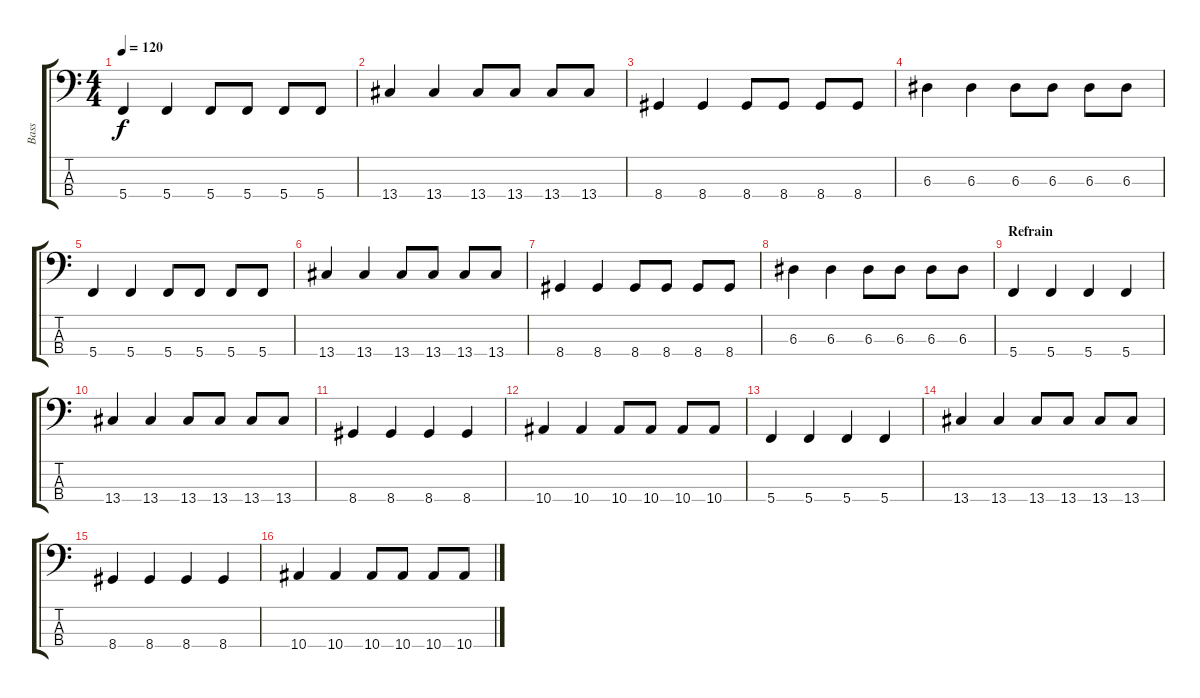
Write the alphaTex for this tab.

\track ("Bass" "Bass") {instrument slapbass2}
\staff {score tabs}
\tuning (G2 D2 A1 C1) {hide}
\ts (4 4)
\tempo 120
\clef f4
\ks c
5.4.4{dy f} 5.4.4 5.4.8 5.4.8 5.4.8 5.4.8 |
13.4.4 13.4.4 13.4.8 13.4.8 13.4.8 13.4.8 |
8.4.4 8.4.4 8.4.8 8.4.8 8.4.8 8.4.8 |
6.3.4 6.3.4 6.3.8 6.3.8 6.3.8 6.3.8 |
5.4.4 5.4.4 5.4.8 5.4.8 5.4.8 5.4.8 |
13.4.4 13.4.4 13.4.8 13.4.8 13.4.8 13.4.8 |
8.4.4 8.4.4 8.4.8 8.4.8 8.4.8 8.4.8 |
6.3.4 6.3.4 6.3.8 6.3.8 6.3.8 6.3.8 |
\section ("" "Refrain")
5.4.4{volume 16} 5.4.4 5.4.4 5.4.4 |
13.4.4 13.4.4 13.4.8 13.4.8 13.4.8 13.4.8 |
8.4.4 8.4.4 8.4.4 8.4.4 |
10.4.4 10.4.4 10.4.8 10.4.8 10.4.8 10.4.8 |
5.4.4 5.4.4 5.4.4 5.4.4 |
13.4.4 13.4.4 13.4.8 13.4.8 13.4.8 13.4.8 |
8.4.4 8.4.4 8.4.4 8.4.4 |
10.4.4 10.4.4 10.4.8 10.4.8 10.4.8 10.4.8
